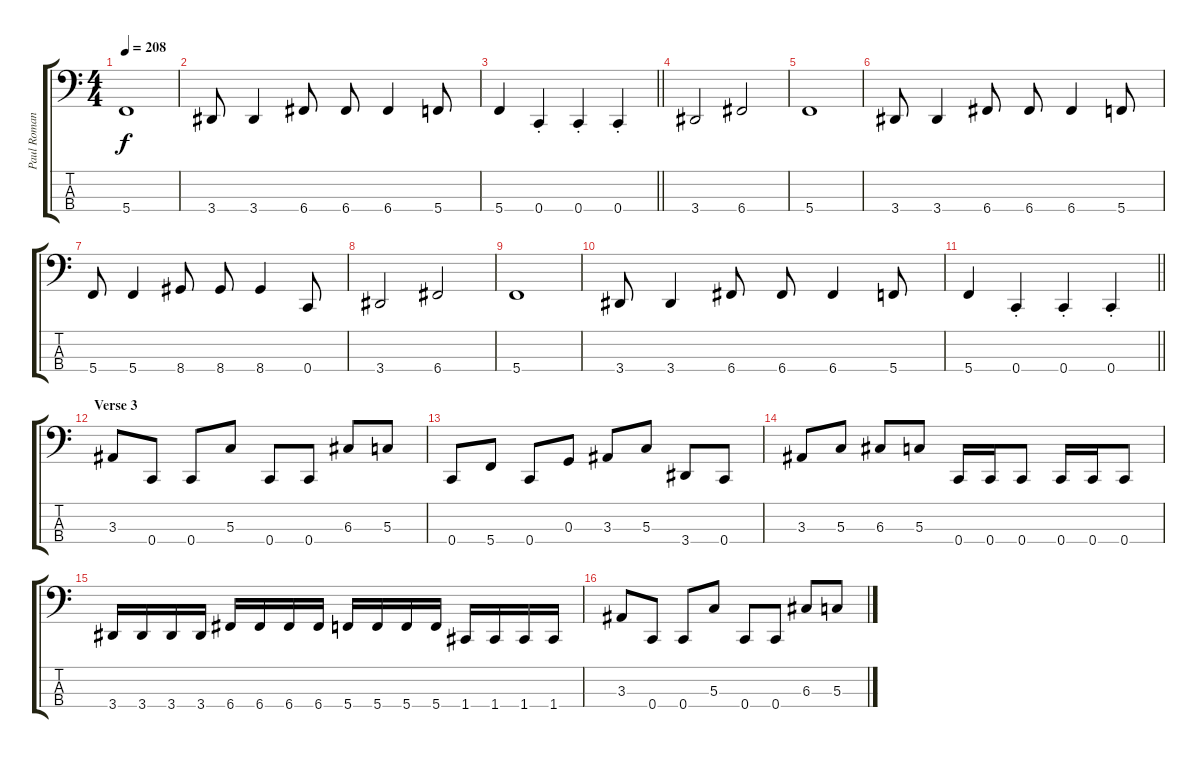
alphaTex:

\track ("Paul Romanko" "Paul Roman") {instrument electricbasspick}
\staff {score tabs}
\tuning (F2 C2 G1 C1) {hide}
\ts (4 4)
\tempo 208
\clef f4
\ks c
5.4.1{dy f} |
3.4.8 3.4.4 6.4.8 6.4.8 6.4.4 5.4.8 |
\barLineRight lightlight
5.4.4 0.4{st}.4 0.4{st}.4 0.4{st}.4 |
3.4.2 6.4.2 |
5.4.1 |
3.4.8 3.4.4 6.4.8 6.4.8 6.4.4 5.4.8 |
5.4.8 5.4.4 8.4.8 8.4.8 8.4.4 0.4.8 |
3.4.2 6.4.2 |
5.4.1 |
3.4.8 3.4.4 6.4.8 6.4.8 6.4.4 5.4.8 |
\barLineRight lightlight
5.4.4 0.4{st}.4 0.4{st}.4 0.4{st}.4 |
\section ("" "Verse 3")
3.3.8 0.4.8 0.4.8 5.3.8 0.4.8 0.4.8 6.3.8 5.3.8 |
0.4.8 5.4.8 0.4.8 0.3.8 3.3.8 5.3.8 3.4.8 0.4.8 |
3.3.8 5.3.8 6.3.8 5.3.8 0.4.16 0.4.16 0.4.8 0.4.16 0.4.16 0.4.8 |
3.4.16 3.4.16 3.4.16 3.4.16 6.4.16 6.4.16 6.4.16 6.4.16 5.4.16 5.4.16 5.4.16 5.4.16 1.4.16 1.4.16 1.4.16 1.4.16 |
3.3.8 0.4.8 0.4.8 5.3.8 0.4.8 0.4.8 6.3.8 5.3.8
